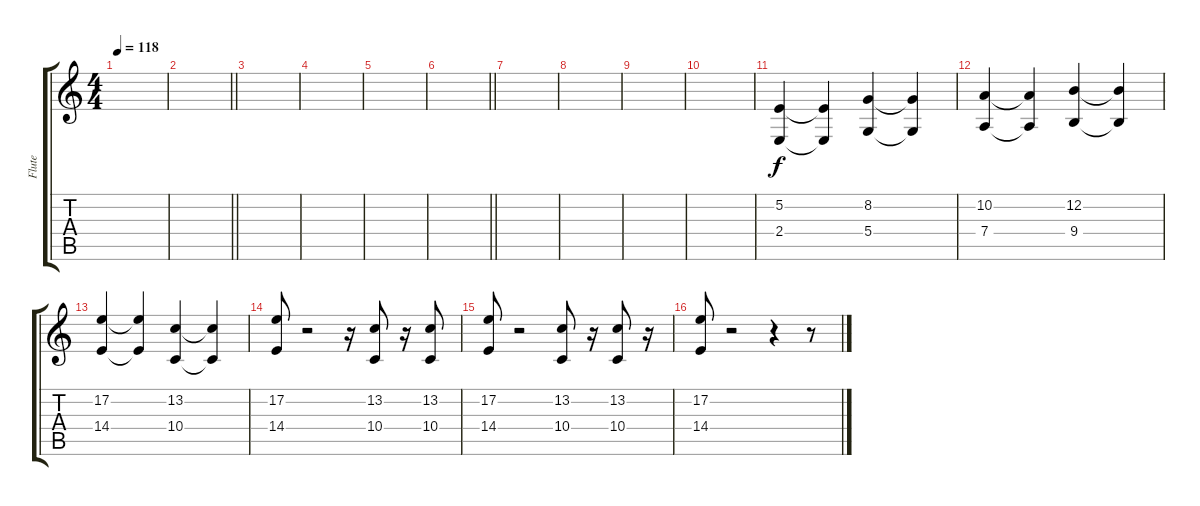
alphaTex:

\track ("Flute" "Flute") {instrument flute}
\staff {score tabs}
\tuning (E4 B3 G3 D3 A2 E2) {hide}
\ts (4 4)
\tempo 118
\clef g2
\ks c
|
\barLineRight lightlight
|
\section ("" "")
|
|
|
\barLineRight lightlight
|
\section ("" "")
|
|
|
|
(5.2 2.4).4 (5.2{t} 2.4{t}).4 (8.2 5.4).4 (8.2{t} 5.4{t}).4 |
(10.2 7.4).4 (10.2{t} 7.4{t}).4 (12.2 9.4).4 (12.2{t} 9.4{t}).4 |
(17.2 14.4).4 (17.2{t} 14.4{t}).4 (13.2 10.4).4 (13.2{t} 10.4{t}).4 |
(17.2 14.4).8 r.2 r.16 (13.2 10.4).8 r.16 (13.2 10.4).8 |
(17.2 14.4).8 r.2 (13.2 10.4).8 r.16 (13.2 10.4).8 r.16 |
(17.2 14.4).8 r.2 r.4 r.8
